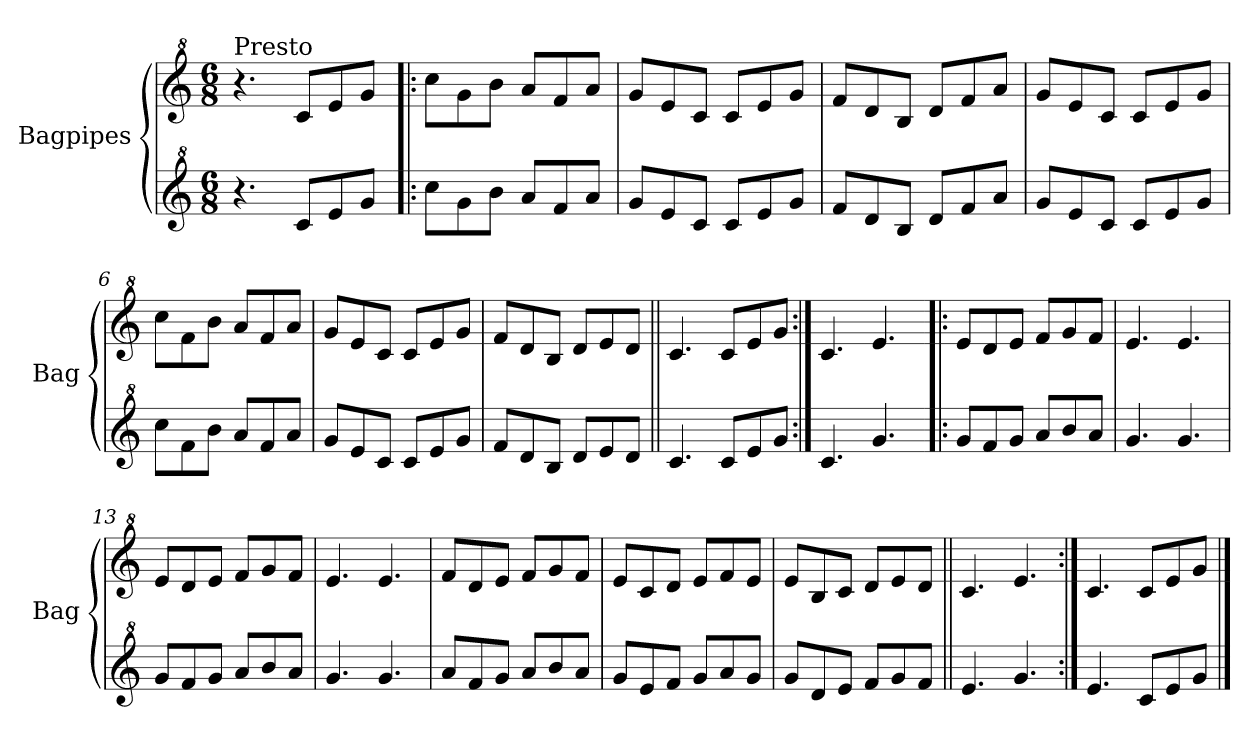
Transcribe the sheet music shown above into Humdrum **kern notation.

**kern	**kern
*part2	*part1
*staff2	*staff1
*I"Bagpipes	*I"Bagpipes
*I'Bag	*I'Bag
*clefG^2	*clefG^2
*k[]	*k[]
*C:	*C:
*M6/8	*M6/8
=1	=1
!	!LO:TX:a:t=Presto
4.r	4.r
8cc/L	8cc/L
8ee/	8ee/
8gg/J	8gg/J
=2!|:	=2!|:
8ccc\L	8ccc\L
8gg\	8gg\
8bb\J	8bb\J
8aa/L	8aa/L
8ff/	8ff/
8aa/J	8aa/J
=3	=3
8gg/L	8gg/L
8ee/	8ee/
8cc/J	8cc/J
8cc/L	8cc/L
8ee/	8ee/
8gg/J	8gg/J
=4	=4
8ff/L	8ff/L
8dd/	8dd/
8b/J	8b/J
8dd/L	8dd/L
8ff/	8ff/
8aa/J	8aa/J
=5	=5
8gg/L	8gg/L
8ee/	8ee/
8cc/J	8cc/J
8cc/L	8cc/L
8ee/	8ee/
8gg/J	8gg/J
=6	=6
8ccc\L	8ccc\L
8ff\	8ff\
8bb\J	8bb\J
8aa/L	8aa/L
8ff/	8ff/
8aa/J	8aa/J
=7	=7
8gg/L	8gg/L
8ee/	8ee/
8cc/J	8cc/J
8cc/L	8cc/L
8ee/	8ee/
8gg/J	8gg/J
!!LO:LB:g=z
=8	=8
8ff/L	8ff/L
8dd/	8dd/
8b/J	8b/J
8dd/L	8dd/L
8ee/	8ee/
8dd/J	8dd/J
=9||	=9||
4.cc/	4.cc/
8cc/L	8cc/L
8ee/	8ee/
8gg/J	8gg/J
=10:|!	=10:|!
4.cc/	4.cc/
4.gg/	4.ee/
=11!|:	=11!|:
8gg/L	8ee/L
8ff/	8dd/
8gg/J	8ee/J
8aa/L	8ff/L
8bb/	8gg/
8aa/J	8ff/J
=12	=12
4.gg/	4.ee/
4.gg/	4.ee/
=13	=13
8gg/L	8ee/L
8ff/	8dd/
8gg/J	8ee/J
8aa/L	8ff/L
8bb/	8gg/
8aa/J	8ff/J
=14	=14
4.gg/	4.ee/
4.gg/	4.ee/
=15	=15
8aa/L	8ff/L
8ff/	8dd/
8gg/J	8ee/J
8aa/L	8ff/L
8bb/	8gg/
8aa/J	8ff/J
=16	=16
8gg/L	8ee/L
8ee/	8cc/
8ff/J	8dd/J
8gg/L	8ee/L
8aa/	8ff/
8gg/J	8ee/J
!!LO:LB:g=z
=17	=17
8gg/L	8ee/L
8dd/	8b/
8ee/J	8cc/J
8ff/L	8dd/L
8gg/	8ee/
8ff/J	8dd/J
=18||	=18||
4.ee/	4.cc/
4.gg/	4.ee/
=19:|!	=19:|!
4.ee/	4.cc/
8cc/L	8cc/L
8ee/	8ee/
8gg/J	8gg/J
==	==
*-	*-
